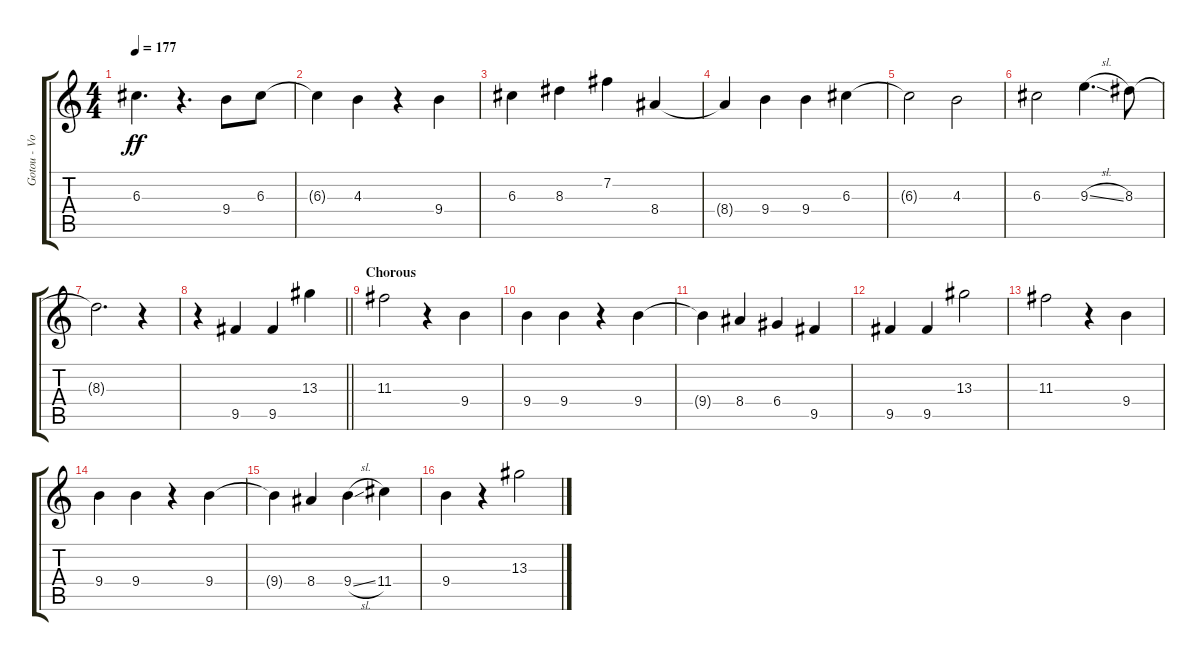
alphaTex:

\track ("Gotou - Vocals" "Gotou - Vo") {instrument contrabass}
\staff {score tabs}
\tuning (E4 B3 G3 D3 A2 E2) {hide}
\ts (4 4)
\tempo 177
\clef g2
\ks c
6.3{t}.4{d dy ff} r.4{d} 9.4.8 6.3.8 |
6.3{t}.4 4.3.4 r.4 9.4.4 |
6.3.4 8.3.4 7.2.4 8.4.4 |
8.4{t}.4 9.4.4 9.4.4 6.3.4 |
6.3{t}.2 4.3.2 |
6.3.2 9.3{sl}.4{d} 8.3.8 |
8.3{t}.2{d} r.4 |
\barLineRight lightlight
r.4 9.5.4 9.5.4 13.3.4 |
\section ("" "Chorous")
11.3.2 r.4 9.4.4 |
9.4.4 9.4.4 r.4 9.4.4 |
9.4{t}.4 8.4.4 6.4.4 9.5.4 |
9.5.4 9.5.4 13.3.2 |
11.3.2 r.4 9.4.4 |
9.4.4 9.4.4 r.4 9.4.4 |
9.4{t}.4 8.4.4 9.4{sl}.4 11.4.4 |
9.4.4 r.4 13.3.2
